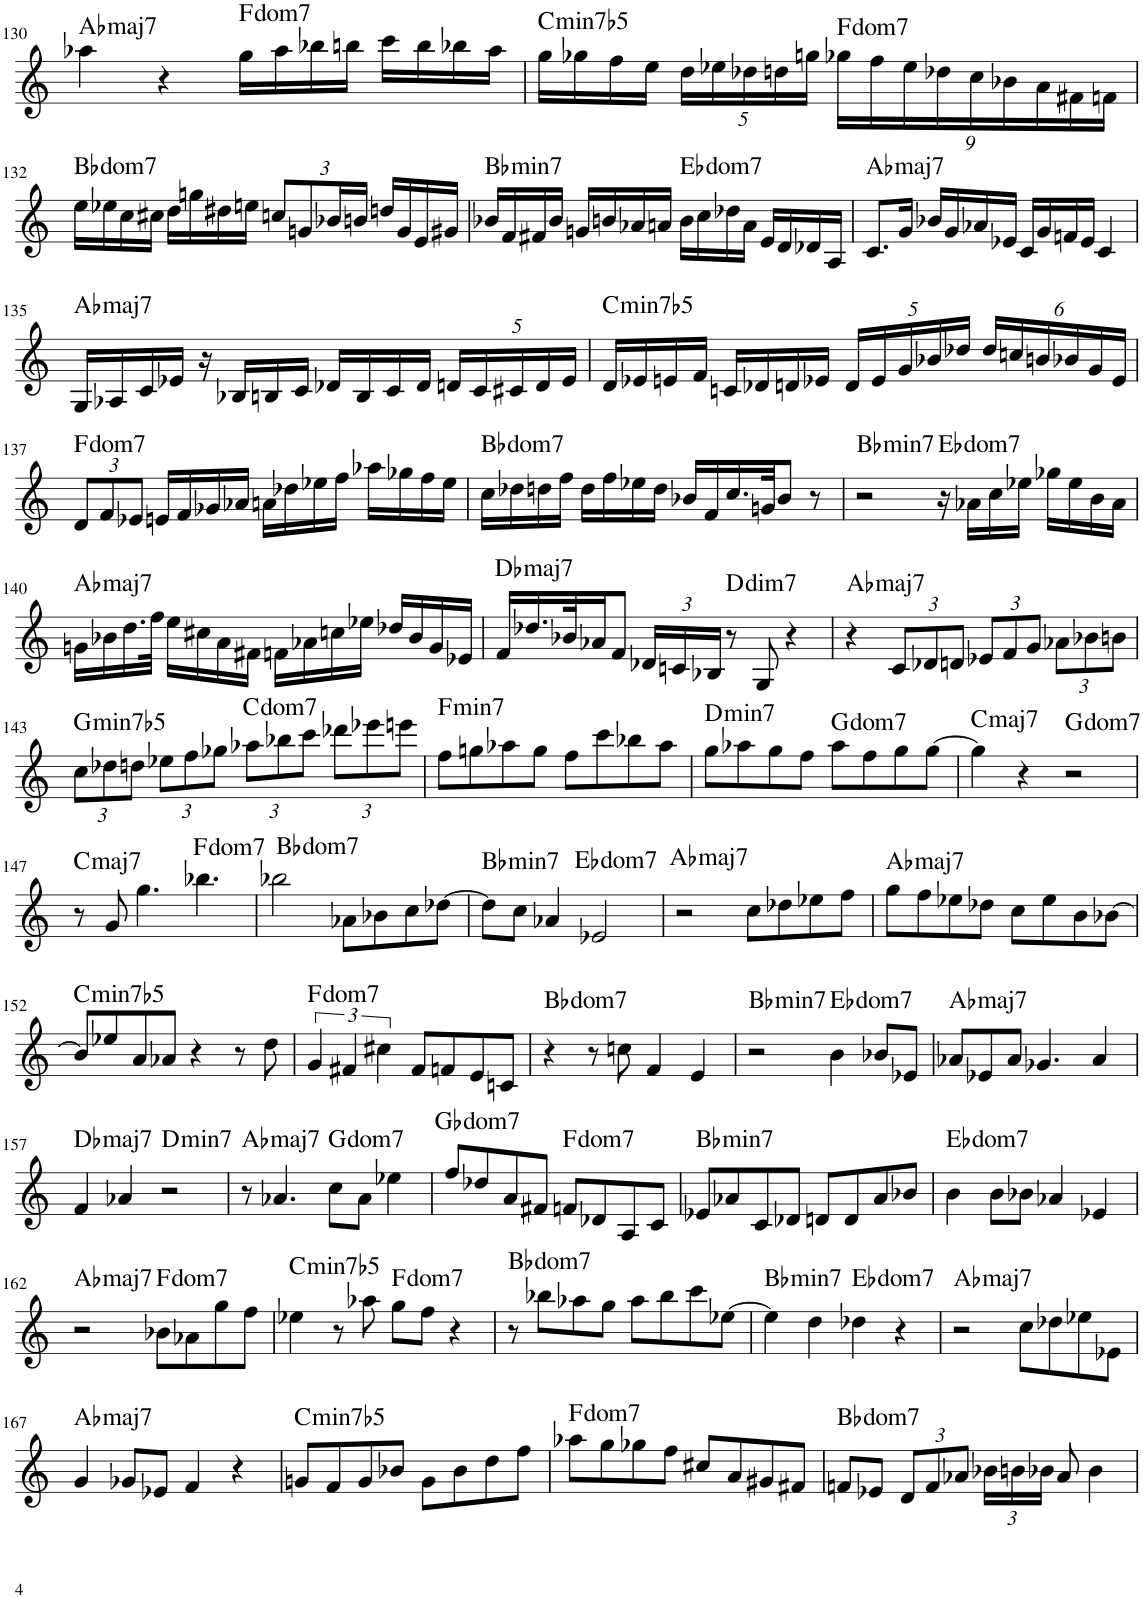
**kern	**harte
*part1	*part1
*staff1	*
*I"Piano	*
*I'Pno.	*
!!LO:PB:g=z
*clefG2	*
*k[]	*
*M4/4	*
=130	=130
!	!LO:H:kt=maj7
4aa-X\	Ab:maj7
4r	.
!	!LO:H:kt=dom
16gg\LL	.
16aa-\	.
16bb-X\	.
16bbn\JJ	.
16ccc\LL	.
16bb\	.
16bb-X\	.
16aa-\JJ	.
=131	=131
!	!LO:H:kt=min7b5
16gg\LL	C:hdim7
16gg-X\	.
16ff\	.
16ee\JJ	.
*Xbrackettup	*
20dd\LL	.
20ee-X\	.
20dd-X\	.
20ddn\	.
20ggn\JJ	.
!	!LO:H:kt=dom
18gg-X\LL	.
18ff\	.
18ee-\	.
18dd-X\	.
18cc\	.
18b-X\	.
18a\	.
18f#X\	.
18fn\JJ	.
!!LO:LB:g=z
=132	=132
!	!LO:H:kt=dom
16ee\LL	.
16ee-X\	.
16cc\	.
16cc#X\JJ	.
16dd\LL	.
16ggn\	.
16dd#X\	.
16een\JJ	.
12ccn/L	.
12gn/	.
24b-X/L	.
24bn/JJ	.
16ddn/LL	.
16g/	.
16e/	.
16g#X/JJ	.
=133	=133
!	!LO:H:kt=min7
16b-X/LL	Bb:min7
16f/	.
16f#X/	.
16b-/JJ	.
16gn/LL	.
16bn/	.
16a-X/	.
16an/JJ	.
!	!LO:H:kt=dom
16b\LL	.
16cc\	.
16dd-X\	.
16a\JJ	.
16e/LL	.
16d/	.
16d-X/	.
16A/JJ	.
=134	=134
!	!LO:H:kt=maj7
8.c/L	Ab:maj7
16g/Jk	.
16b-X/LL	.
16g/	.
16a-X/	.
16e-X/JJ	.
16c/LL	.
16g/	.
16fn/	.
16e-/JJ	.
4c/	.
!!LO:LB:g=z
=135	=135
!	!LO:H:kt=maj7
16G/LL	Ab:maj7
16A-X/	.
16c/	.
16e-X/JJ	.
16r	.
16B-X/LL	.
16Bn/	.
16c/JJ	.
16d-X/LL	.
16B/	.
16c/	.
16d-/JJ	.
20dn/LL	.
20c/	.
20c#X/	.
20d/	.
20e-/JJ	.
=136	=136
!	!LO:H:kt=min7b5
16d/LL	C:hdim7
16e-X/	.
16en/	.
16f/JJ	.
16cn/LL	.
16d-X/	.
16dn/	.
16e-X/JJ	.
20d/LL	.
20e-/	.
20g/	.
20b-X/	.
20dd-X/JJ	.
24dd-/LL	.
24ccn/	.
24bn/	.
24b-X/	.
24g/	.
24e-/JJ	.
!!LO:LB:g=z
=137	=137
!	!LO:H:kt=dom
12d/L	.
12f/	.
12e-X/J	.
16en/LL	.
16f/	.
16g-X/	.
16a-X/JJ	.
16an\LL	.
16dd-X\	.
16ee-X\	.
16ff\JJ	.
16aa-X\LL	.
16gg-X\	.
16ff\	.
16ee-\JJ	.
=138	=138
!	!LO:H:kt=dom
16cc\LL	.
16dd-X\	.
16ddn\	.
16ff\JJ	.
16dd\LL	.
16ff\	.
16ee-X\	.
16dd\JJ	.
16b-X/LL	.
16f/	.
16.cc/	.
32gn/JK	.
8b-/J	.
8r	.
=139	=139
!	!LO:H:kt=min7
2r	Bb:min7
!	!LO:H:kt=dom
16r	.
16a-X\LL	.
16cc\	.
16ee-X\JJ	.
16gg-X\LL	.
16ee-\	.
16b\	.
16a-\JJ	.
!!LO:LB:g=z
=140	=140
!	!LO:H:kt=maj7
16gn\LL	Ab:maj7
16b-X\	.
16.dd\	.
32ff\JJk	.
16ee\LL	.
16cc#X\	.
16a\	.
16f#X\JJ	.
16fn\LL	.
16a-X\	.
16ccn\	.
16ee-X\JJ	.
16dd-X/LL	.
16b-/	.
16g/	.
16e-X/JJ	.
=141	=141
!	!LO:H:kt=maj7
16f/LL	Db:maj7
16.dd-X/	.
32b-X/K	.
16a-X/J	.
8f/J	.
24d-X/LL	.
24cn/	.
24B-X/JJ	.
!	!LO:H:kt=dim7
8r	D:dim7
8G/	.
4r	.
=142	=142
!	!LO:H:kt=maj7
4r	Ab:maj7
12c/L	.
12d-X/	.
12dn/J	.
12e-X/L	.
12f/	.
12g/J	.
12a-X\L	.
12b-X\	.
12bn\J	.
!!LO:LB:g=z
=143	=143
!	!LO:H:kt=min7b5
12cc\L	G:hdim7
12dd-X\	.
12ddn\J	.
12ee-X\L	.
12ff\	.
12gg-X\J	.
!	!LO:H:kt=dom
12aa-X\L	.
12bb-X\	.
12ccc\J	.
12ddd-X\L	.
12eee-X\	.
12eeen\J	.
=144	=144
!	!LO:H:kt=min7
8ff\L	F:min7
8ggn\	.
8aa-X\	.
8gg\J	.
8ff\L	.
8ccc\	.
8bb-X\	.
8aa-\J	.
=145	=145
!	!LO:H:kt=min7
8gg\L	D:min7
8aa-X\	.
8gg\	.
8ff\J	.
!	!LO:H:kt=dom
8aa-\L	.
8ff\	.
8gg\	.
[8gg\J	.
=146	=146
!	!LO:H:kt=maj7
4gg\]	C:maj7
4r	.
!	!LO:H:kt=dom
2r	.
!!LO:LB:g=z
=147	=147
!	!LO:H:kt=maj7
8r	C:maj7
8g/	.
4.gg\	.
!	!LO:H:kt=dom
4.bb-X\	.
=148	=148
!	!LO:H:kt=dom
2bb-X\	.
8a-X\L	.
8b-X\	.
8cc\	.
[8dd-X\J	.
=149	=149
!	!LO:H:kt=min7
8dd-\L]	Bb:min7
8cc\J	.
4a-X/	.
!	!LO:H:kt=dom
2e-X/	.
=150	=150
!	!LO:H:kt=maj7
2r	Ab:maj7
8cc\L	.
8dd-X\	.
8ee-X\	.
8ff\J	.
=151	=151
!	!LO:H:kt=maj7
8gg\L	Ab:maj7
8ff\	.
8ee-X\	.
8dd-X\J	.
8cc\L	.
8ee-\	.
8b\	.
[8b-X\J	.
!!LO:LB:g=z
=152	=152
!	!LO:H:kt=min7b5
8b-/L]	C:hdim7
8ee-X/	.
8a/	.
8a-X/J	.
4r	.
8r	.
8dd\	.
=153	=153
*brackettup	*
!	!LO:H:kt=dom
6g/	.
6f#X/	.
6cc#X\	.
8f#/L	.
8fn/	.
8e/	.
8cn/J	.
=154	=154
!	!LO:H:kt=dom
4r	.
8r	.
8ccn\	.
4f/	.
4e/	.
=155	=155
!	!LO:H:kt=min7
2r	Bb:min7
!	!LO:H:kt=dom
4b\	.
8b-X/L	.
8e-X/J	.
=156	=156
!	!LO:H:kt=maj7
8a-X/L	Ab:maj7
8e-X/	.
8a-/J	.
4.g-X/	.
4a-/	.
!!LO:LB:g=z
=157	=157
!	!LO:H:kt=maj7
4f/	Db:maj7
4a-X/	.
!	!LO:H:kt=min7
2r	D:min7
=158	=158
!	!LO:H:kt=maj7
8r	Ab:maj7
4.a-X/	.
!	!LO:H:kt=dom
8cc\L	.
8a-\J	.
4ee-X\	.
=159	=159
!	!LO:H:kt=dom
8ff/L	.
8dd-X/	.
8a/	.
8f#X/J	.
!	!LO:H:kt=dom
8fn/L	.
8d-X/	.
8A/	.
8c/J	.
=160	=160
!	!LO:H:kt=min7
8e-X/L	Bb:min7
8a-X/	.
8c/	.
8d-X/J	.
8dn/L	.
8d/	.
8a-/	.
8b-X/J	.
=161	=161
!	!LO:H:kt=dom
4b\	.
8b\L	.
8b-X\J	.
4a-X/	.
4e-X/	.
!!LO:LB:g=z
=162	=162
!	!LO:H:kt=maj7
2r	Ab:maj7
!	!LO:H:kt=dom
8b-X\L	.
8a-X\	.
8gg\	.
8ff\J	.
=163	=163
!	!LO:H:kt=min7b5
4ee-X\	C:hdim7
8r	.
8aa-X\	.
!	!LO:H:kt=dom
8gg\L	.
8ff\J	.
4r	.
=164	=164
!	!LO:H:kt=dom
8r	.
8bb-X\L	.
8aa-X\	.
8gg\J	.
8aa-\L	.
8bb-\	.
8ccc\	.
[8ee-X\J	.
=165	=165
!	!LO:H:kt=min7
4ee-\]	Bb:min7
4dd\	.
!	!LO:H:kt=dom
4dd-X\	.
4r	.
=166	=166
!	!LO:H:kt=maj7
2r	Ab:maj7
8cc\L	.
8dd-X\	.
8ee-X\	.
8e-X\J	.
!!LO:LB:g=z
=167	=167
!	!LO:H:kt=maj7
4g/	Ab:maj7
8g-X/L	.
8e-X/J	.
4f/	.
4r	.
=168	=168
!	!LO:H:kt=min7b5
8gn/L	C:hdim7
8f/	.
8g/	.
8b-X/J	.
8g\L	.
8b-\	.
8dd\	.
8ff\J	.
=169	=169
!	!LO:H:kt=dom
8aa-X\L	.
8gg\	.
8gg-X\	.
8ff\J	.
8cc#X/L	.
8a/	.
8g#X/	.
8f#X/J	.
=170	=170
!	!LO:H:kt=dom
8fn/L	.
8e-X/J	.
*Xbrackettup	*
12d/L	.
12f/	.
12a-X/J	.
24b-X\LL	.
24bn\	.
24b-X\JJ	.
8a-/	.
4b-\	.
=	=
*-	*-
